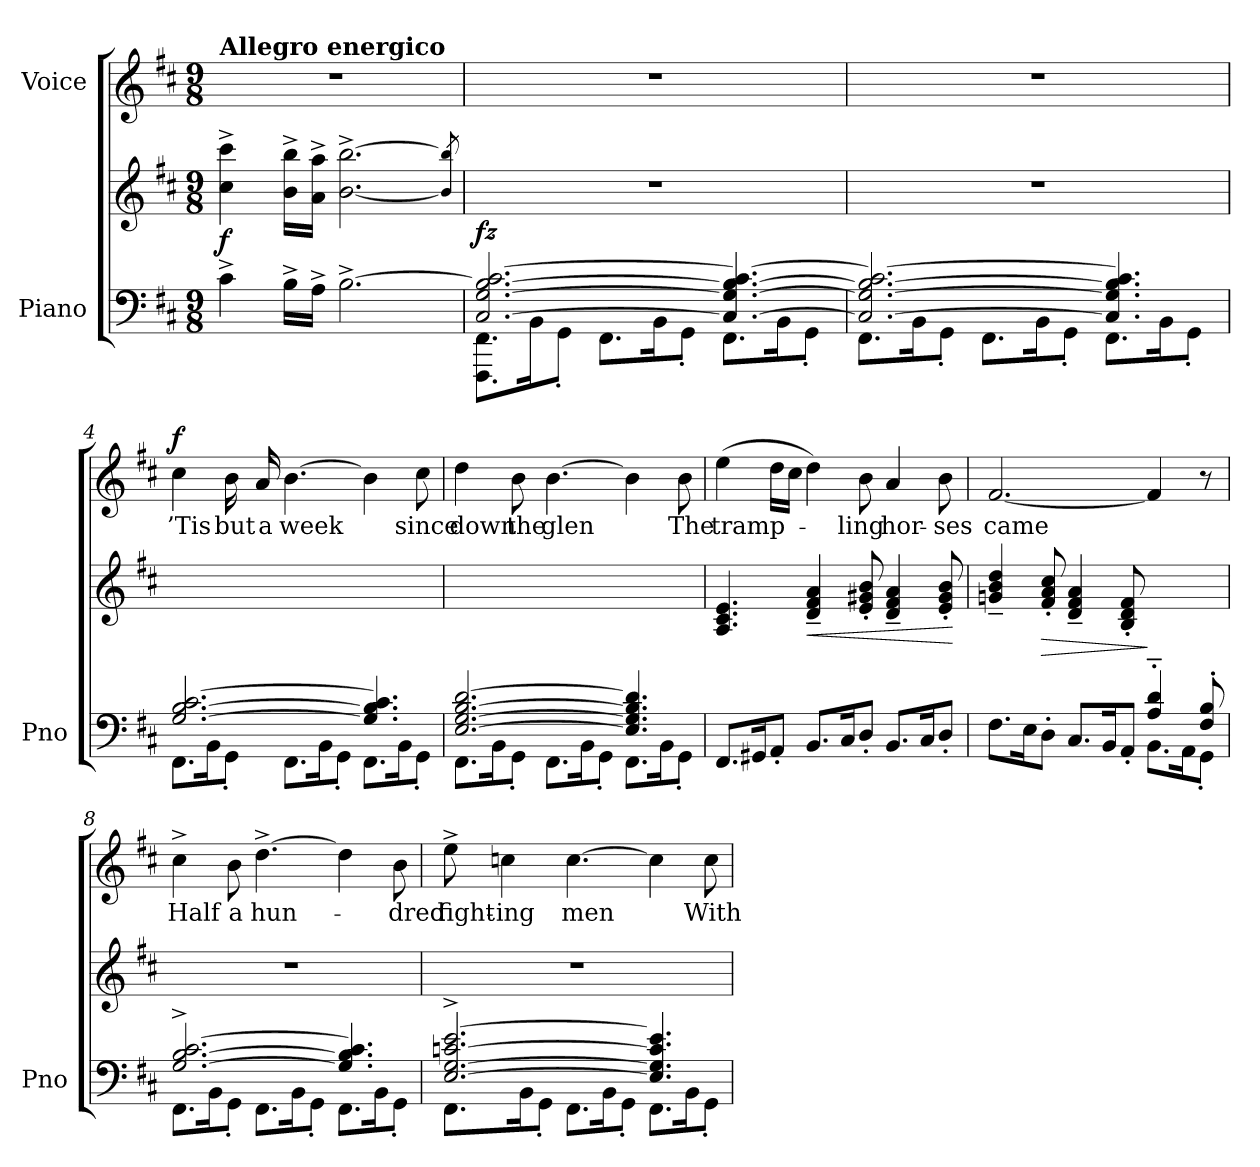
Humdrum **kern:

**kern	**kern	**dynam	**kern	**text	**dynam
*part2	*part2	*part2	*part1	*part1	*part1
*staff3	*staff2	*staff2/3	*staff1	*staff1	*staff1
*I"Piano	*	*	*I"Voice	*	*
*I'Pno	*	*	*	*	*
*clefF4	*clefG2	*	*clefG2	*	*
*k[f#c#]	*k[f#c#]	*	*k[f#c#]	*	*
*M9/8	*M9/8	*	*M9/8	*	*
=1	=1	=1	=1	=1	=1
!	!	!	!LO:TX:a:B:t=Allegro energico	!	!
!	!	!LO:DY:b	!	!	!
4c#^\	4cc#\^ 4ccc#\^	f	8%9r	.	.
16B^\LL	16b\^ 16bb\^LL	.	.	.	.
16A^\JJ	16a\^ 16aa\^JJ	.	.	.	.
[>2.B^\	[2.b\^ [2.bb\^	.	.	.	.
.	8qb/] 8qbb/]	.	.	.	.
=2	=2	=2	=2	=2	=2
*^	*	*	*	*	*
!	!	!	!LO:DY:a=2	!	!	!
[2.C#/ [2.G/ 2.B/_ [2.c#/	8.FFF#\ 8.FF#\L	8%9r	fz	8%9r	.	.
.	16BB\K	.	.	.	.	.
.	8GG'\J	.	.	.	.	.
.	8.FF#\L	.	.	.	.	.
.	16BB\K	.	.	.	.	.
.	8GG'\J	.	.	.	.	.
4.C#/_ 4.G/_ 4.B/_ 4.c#/_	8.FF#\L	.	.	.	.	.
.	16BB\K	.	.	.	.	.
.	8GG'\J	.	.	.	.	.
=3	=3	=3	=3	=3	=3	=3
2.C#/_ 2.G/_ 2.B/_ 2.c#/_	8.FF#\L	8%9r	.	8%9r	.	.
.	16BB\K	.	.	.	.	.
.	8GG'\J	.	.	.	.	.
.	8.FF#\L	.	.	.	.	.
.	16BB\K	.	.	.	.	.
.	8GG'\J	.	.	.	.	.
4.C#/] 4.G/] 4.B/] 4.c#/]	8.FF#\L	.	.	.	.	.
.	16BB\K	.	.	.	.	.
.	8GG'\J	.	.	.	.	.
=4	=4	=4	=4	=4	=4	=4
!	!	!	!	!	!	!LO:DY:a
[>2.G/ [>2.B/ [2.c#/	8.FF#\L	1ryy	.	4cc#\	’Tis	f
.	16BB\K	.	.	.	.	.
.	8GG'<\J	.	.	16b\	but	.
.	.	.	.	16a/	a	.
.	8.FF#\L	.	.	[4.b\	week	.
.	16BB\K	.	.	.	.	.
.	8GG'<\J	.	.	.	.	.
4.G/] 4.B/] 4.c#/]	8.FF#\L	.	.	4b\]	.	.
.	16BB\K	.	.	.	.	.
.	8GG'<\J	8ryy	.	8cc#\	since	.
=5	=5	=5	=5	=5	=5	=5
[>2.E/ [2.G/ [2.B/ [2.d/	8.FF#\L	1ryy	.	4dd\	down	.
.	16BB\K	.	.	.	.	.
.	8GG'<\J	.	.	8b\	the	.
.	8.FF#\L	.	.	[4.b\	glen	.
.	16BB\K	.	.	.	.	.
.	8GG'<\J	.	.	.	.	.
4.E/] 4.G/] 4.B/] 4.d/]	8.FF#\L	.	.	4b\]	.	.
.	16BB\K	.	.	.	.	.
.	8GG'<\J	8ryy	.	8b\	The	.
*v	*v	*	*	*	*	*
=6	=6	=6	=6	=6	=6
8.FF#/L	4.A/ 4.c#/ 4.e/	.	(4ee\	tramp-	.
16GG#X/K	.	.	.	.	.
8AA'/J	.	.	16dd\LL	.	.
.	.	.	16cc#\JJ	.	.
!	!	!LO:HP:b	!	!	!
8.BB/L	4d/~ 4f#/~ 4a/~	<	4dd\)	.	.
16C#/K	.	.	.	.	.
8D'/J	8e/' 8g#X/' 8b/'	.	8b\	-ling	.
8.BB/L	4d/~ 4f#/~ 4a/~	.	4a/	hor-	.
16C#/K	.	.	.	.	.
8D'/J	8e/' 8g#/' 8b/'	.	8b\	-ses	.
.	.	[	.	.	.
=7	=7	=7	=7	=7	=7
*^	*	*	*	*	*
2.ryy	8.F#\L	4gn/~ 4b/~ 4dd/~	.	[2.f#/	came	.
.	16E\K	.	.	.	.	.
!	!	!	!LO:HP:b	!	!	!
.	8D'<\J	8f#/' 8a/' 8cc#/'	>	.	.	.
.	8.C#/L	4d/~ 4f#/~ 4a/~	.	.	.	.
.	16BB/K	.	.	.	.	.
.	8AA'/J	8B/' 8d/' 8f#/'	.	.	.	.
4A/'~ 4d/'~	8.BB\L	4.ryy	]	4f#/]	.	.
.	16AA\K	.	.	.	.	.
8F#/'> 8B/'>	8GG'<\J	.	.	8r	.	.
=8	=8	=8	=8	=8	=8	=8
[2.G/^ [2.B/^ [2.c#/^	8.FF#\L	8%9r	.	4cc#^\	Half	.
.	16BB\K	.	.	.	.	.
.	8GG'\J	.	.	8b\	a	.
.	8.FF#\L	.	.	[4.dd^\	hun-	.
.	16BB\K	.	.	.	.	.
.	8GG'\J	.	.	.	.	.
4.G/] 4.B/] 4.c#/]	8.FF#\L	.	.	4dd\]	.	.
.	16BB\K	.	.	.	.	.
.	8GG'\J	.	.	8b\	-dred	.
=9	=9	=9	=9	=9	=9	=9
[2.E/^ [2.G/^ [2.cn/^ [2.e/^	8.FF#\L	8%9r	.	8ee^\	fight-	.
.	.	.	.	4ccn\	-ing	.
.	16BB\K	.	.	.	.	.
.	8GG'\J	.	.	.	.	.
.	8.FF#\L	.	.	[4.cc\	men	.
.	16BB\K	.	.	.	.	.
.	8GG'\J	.	.	.	.	.
4.E/] 4.G/] 4.c/] 4.e/]	8.FF#\L	.	.	4cc\]	.	.
.	16BB\K	.	.	.	.	.
.	8GG'\J	.	.	8cc\	With	.
*v	*v	*	*	*	*	*
=	=	=	=	=	=
*-	*-	*-	*-	*-	*-
